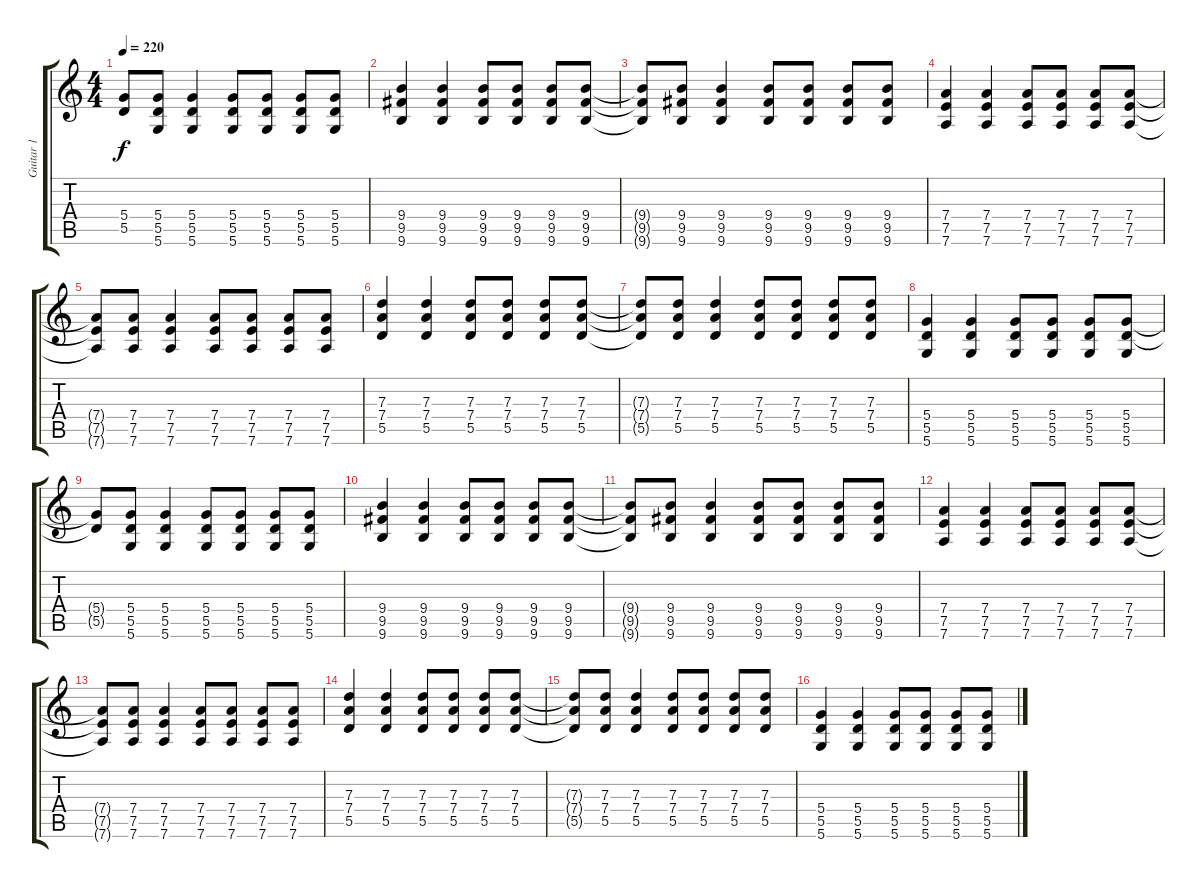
\track ("Guitar 1" "Guitar 1") {instrument distortionguitar}
\staff {score tabs}
\tuning (E4 B3 G3 D3 A2 D2) {hide}
\ts (4 4)
\tempo 220
\clef g2
\ks c
(5.4{t} 5.5{t}).8{dy f} (5.4 5.5 5.6).8 (5.4 5.5 5.6).4 (5.4 5.5 5.6).8 (5.4 5.5 5.6).8 (5.4 5.5 5.6).8 (5.4 5.5 5.6).8 |
(9.4 9.5 9.6).4 (9.4 9.5 9.6).4 (9.4 9.5 9.6).8 (9.4 9.5 9.6).8 (9.4 9.5 9.6).8 (9.4 9.5 9.6).8 |
(9.4{t} 9.5{t} 9.6{t}).8 (9.4 9.5 9.6).8 (9.4 9.5 9.6).4 (9.4 9.5 9.6).8 (9.4 9.5 9.6).8 (9.4 9.5 9.6).8 (9.4 9.5 9.6).8 |
(7.4 7.5 7.6).4 (7.4 7.5 7.6).4 (7.4 7.5 7.6).8 (7.4 7.5 7.6).8 (7.4 7.5 7.6).8 (7.4 7.5 7.6).8 |
(7.4{t} 7.5{t} 7.6{t}).8 (7.4 7.5 7.6).8 (7.4 7.5 7.6).4 (7.4 7.5 7.6).8 (7.4 7.5 7.6).8 (7.4 7.5 7.6).8 (7.4 7.5 7.6).8 |
(7.3 7.4 5.5).4 (7.3 7.4 5.5).4 (7.3 7.4 5.5).8 (7.3 7.4 5.5).8 (7.3 7.4 5.5).8 (7.3 7.4 5.5).8 |
(7.3{t} 7.4{t} 5.5{t}).8 (7.3 7.4 5.5).8 (7.3 7.4 5.5).4 (7.3 7.4 5.5).8 (7.3 7.4 5.5).8 (7.3 7.4 5.5).8 (7.3 7.4 5.5).8 |
(5.4 5.5 5.6).4 (5.4 5.5 5.6).4 (5.4 5.5 5.6).8 (5.4 5.5 5.6).8 (5.4 5.5 5.6).8 (5.4 5.5 5.6).8 |
(5.4{t} 5.5{t}).8 (5.4 5.5 5.6).8 (5.4 5.5 5.6).4 (5.4 5.5 5.6).8 (5.4 5.5 5.6).8 (5.4 5.5 5.6).8 (5.4 5.5 5.6).8 |
(9.4 9.5 9.6).4 (9.4 9.5 9.6).4 (9.4 9.5 9.6).8 (9.4 9.5 9.6).8 (9.4 9.5 9.6).8 (9.4 9.5 9.6).8 |
(9.4{t} 9.5{t} 9.6{t}).8 (9.4 9.5 9.6).8 (9.4 9.5 9.6).4 (9.4 9.5 9.6).8 (9.4 9.5 9.6).8 (9.4 9.5 9.6).8 (9.4 9.5 9.6).8 |
(7.4 7.5 7.6).4 (7.4 7.5 7.6).4 (7.4 7.5 7.6).8 (7.4 7.5 7.6).8 (7.4 7.5 7.6).8 (7.4 7.5 7.6).8 |
(7.4{t} 7.5{t} 7.6{t}).8 (7.4 7.5 7.6).8 (7.4 7.5 7.6).4 (7.4 7.5 7.6).8 (7.4 7.5 7.6).8 (7.4 7.5 7.6).8 (7.4 7.5 7.6).8 |
(7.3 7.4 5.5).4 (7.3 7.4 5.5).4 (7.3 7.4 5.5).8 (7.3 7.4 5.5).8 (7.3 7.4 5.5).8 (7.3 7.4 5.5).8 |
(7.3{t} 7.4{t} 5.5{t}).8 (7.3 7.4 5.5).8 (7.3 7.4 5.5).4 (7.3 7.4 5.5).8 (7.3 7.4 5.5).8 (7.3 7.4 5.5).8 (7.3 7.4 5.5).8 |
(5.4 5.5 5.6).4 (5.4 5.5 5.6).4 (5.4 5.5 5.6).8 (5.4 5.5 5.6).8 (5.4 5.5 5.6).8 (5.4 5.5 5.6).8
